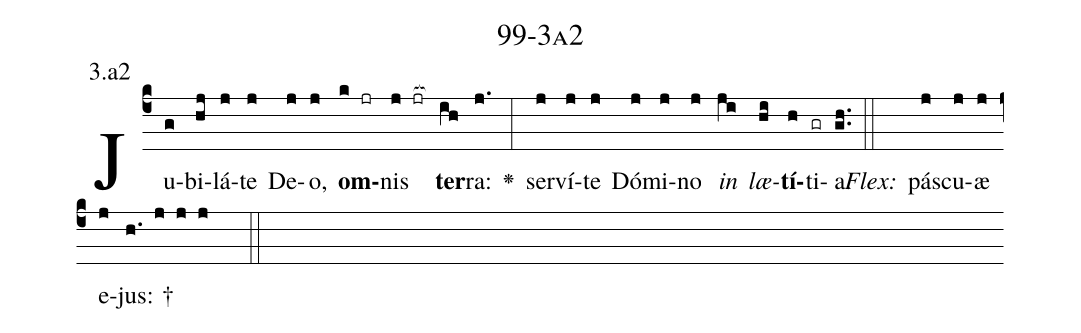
name: 99-3a2;
annotation: 3.a2;
%%
(c4)Ju(g)bi(hj)lá(j)te(j) De(j)o,(j) <b>om</b>(k jr)nis(j jr[ocb:1{]) <b>ter</b>(ih[ocb:0}])ra:(j.) <v>\greheightstar</v>(:) ser(j)ví(j)te(j) Dó(j)mi(j)no(j) <i>in</i>(ji) <i>læ</i>(hi)<b>tí</b>(h)ti(gr)a.(gh..) (::)
<i>Flex:</i>()  pás(j)cu(j)æ(j) e(j)jus: †(h. j j j  ::)

%E(j) u(j) o(ji) u(hi) a(h) e.(gh..) (::)
